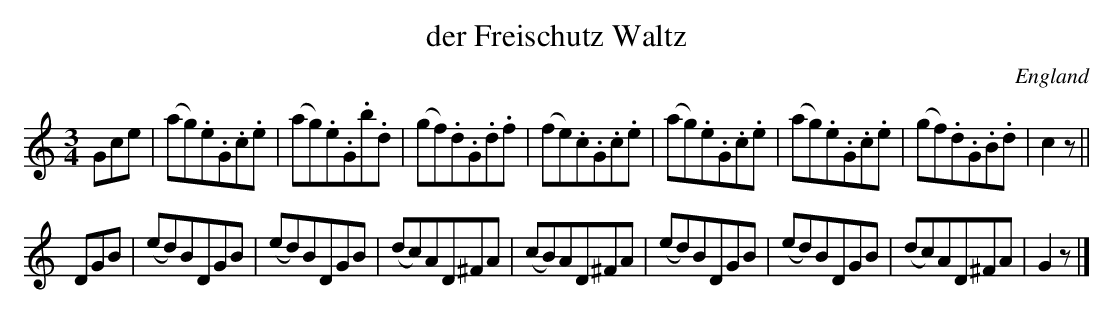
X:1
T:der Freischutz Waltz
L:1/8
M:3/4
O:England
K:C major
Gce | \
(ag).e.G.c.e | (ag).e.G.b.d | (gf).d.G.d.f | (fe).c.G.c.e | \
(ag).e.G.c.e | (ag).e.G.c.e | (gf).d.G.B.d | c2 z ||
DGB | \
(ed)BDGB | (ed)BDGB | (dc)AD^FA | (cB)AD^FA | \
(ed)BDGB | (ed)BDGB | (dc)AD^FA | G2 z |]
